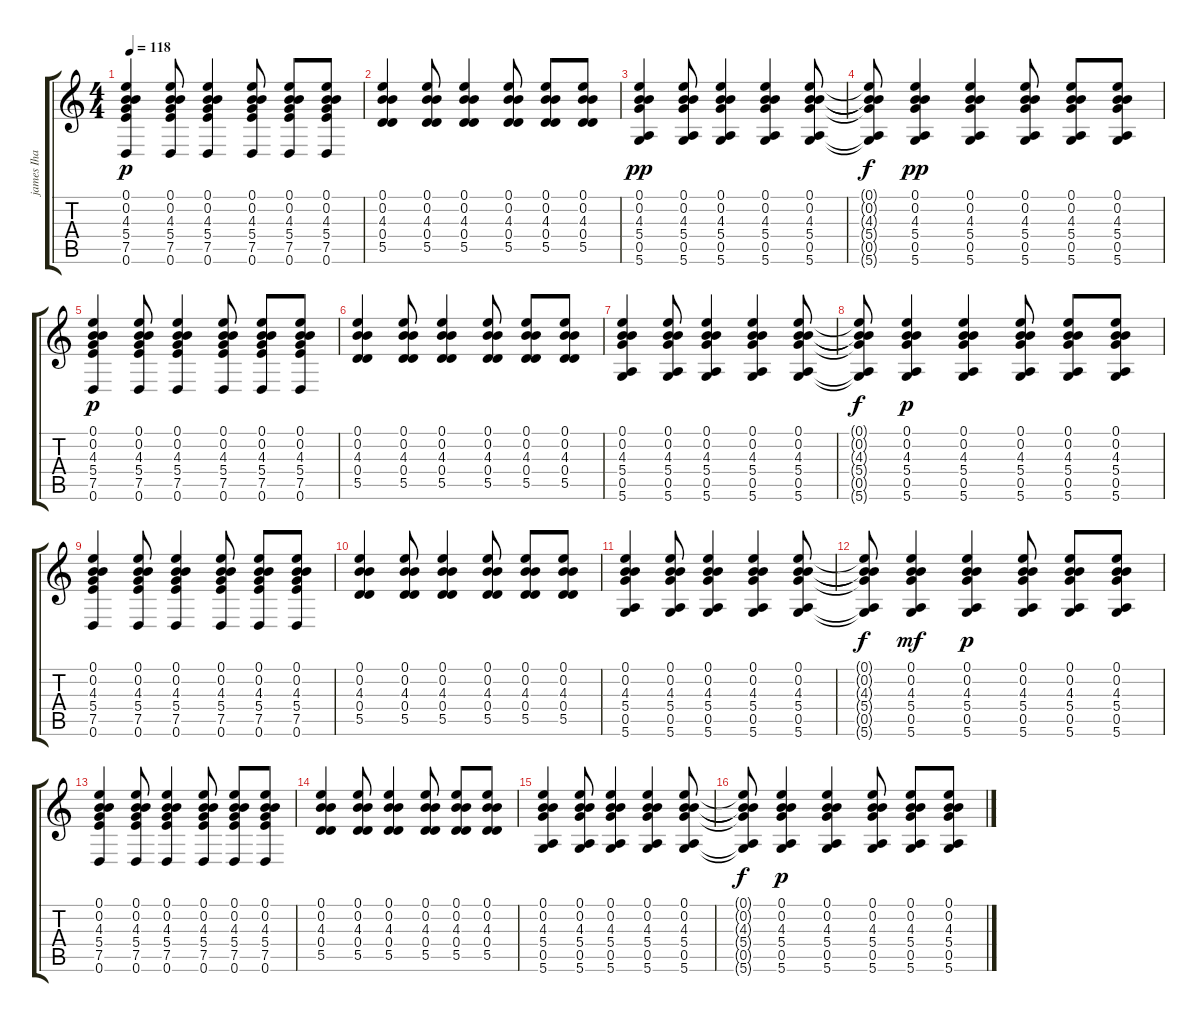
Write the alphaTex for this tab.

\track ("james Iha" "james Iha") {instrument distortionguitar}
\staff {score tabs}
\tuning (E4 B3 G3 D3 A2 D2) {hide}
\ts (4 4)
\tempo 118
\clef g2
\ks c
(0.1 0.2 4.3 5.4 7.5 0.6).4{dy p} (0.1 0.2 4.3 5.4 7.5 0.6).8 (0.1 0.2 4.3 5.4 7.5 0.6).4 (0.1 0.2 4.3 5.4 7.5 0.6).8 (0.1 0.2 4.3 5.4 7.5 0.6).8 (0.1 0.2 4.3 5.4 7.5 0.6).8 |
(0.1 0.2 4.3 0.4 5.5).4 (0.1 0.2 4.3 0.4 5.5).8 (0.1 0.2 4.3 0.4 5.5).4 (0.1 0.2 4.3 0.4 5.5).8 (0.1 0.2 4.3 0.4 5.5).8 (0.1 0.2 4.3 0.4 5.5).8 |
(0.1 0.2 4.3 5.4 0.5 5.6).4{dy pp} (0.1 0.2 4.3 5.4 0.5 5.6).8 (0.1 0.2 4.3 5.4 0.5 5.6).4 (0.1 0.2 4.3 5.4 0.5 5.6).4 (0.1 0.2 4.3 5.4 0.5 5.6).8 |
(0.1{t} 0.2{t} 4.3{t} 5.4{t} 0.5{t} 5.6{t}).8{dy f} (0.1 0.2 4.3 5.4 0.5 5.6).4{dy pp} (0.1 0.2 4.3 5.4 0.5 5.6).4 (0.1 0.2 4.3 5.4 0.5 5.6).8 (0.1 0.2 4.3 5.4 0.5 5.6).8 (0.1 0.2 4.3 5.4 0.5 5.6).8 |
(0.1 0.2 4.3 5.4 7.5 0.6).4{dy p} (0.1 0.2 4.3 5.4 7.5 0.6).8 (0.1 0.2 4.3 5.4 7.5 0.6).4 (0.1 0.2 4.3 5.4 7.5 0.6).8 (0.1 0.2 4.3 5.4 7.5 0.6).8 (0.1 0.2 4.3 5.4 7.5 0.6).8 |
(0.1 0.2 4.3 0.4 5.5).4 (0.1 0.2 4.3 0.4 5.5).8 (0.1 0.2 4.3 0.4 5.5).4 (0.1 0.2 4.3 0.4 5.5).8 (0.1 0.2 4.3 0.4 5.5).8 (0.1 0.2 4.3 0.4 5.5).8 |
(0.1 0.2 4.3 5.4 0.5 5.6).4 (0.1 0.2 4.3 5.4 0.5 5.6).8 (0.1 0.2 4.3 5.4 0.5 5.6).4 (0.1 0.2 4.3 5.4 0.5 5.6).4 (0.1 0.2 4.3 5.4 0.5 5.6).8 |
(0.1{t} 0.2{t} 4.3{t} 5.4{t} 0.5{t} 5.6{t}).8{dy f} (0.1 0.2 4.3 5.4 0.5 5.6).4{dy p} (0.1 0.2 4.3 5.4 0.5 5.6).4 (0.1 0.2 4.3 5.4 0.5 5.6).8 (0.1 0.2 4.3 5.4 0.5 5.6).8 (0.1 0.2 4.3 5.4 0.5 5.6).8 |
(0.1 0.2 4.3 5.4 7.5 0.6).4 (0.1 0.2 4.3 5.4 7.5 0.6).8 (0.1 0.2 4.3 5.4 7.5 0.6).4 (0.1 0.2 4.3 5.4 7.5 0.6).8 (0.1 0.2 4.3 5.4 7.5 0.6).8 (0.1 0.2 4.3 5.4 7.5 0.6).8 |
(0.1 0.2 4.3 0.4 5.5).4 (0.1 0.2 4.3 0.4 5.5).8 (0.1 0.2 4.3 0.4 5.5).4 (0.1 0.2 4.3 0.4 5.5).8 (0.1 0.2 4.3 0.4 5.5).8 (0.1 0.2 4.3 0.4 5.5).8 |
(0.1 0.2 4.3 5.4 0.5 5.6).4 (0.1 0.2 4.3 5.4 0.5 5.6).8 (0.1 0.2 4.3 5.4 0.5 5.6).4 (0.1 0.2 4.3 5.4 0.5 5.6).4 (0.1 0.2 4.3 5.4 0.5 5.6).8 |
(0.1{t} 0.2{t} 4.3{t} 5.4{t} 0.5{t} 5.6{t}).8{dy f} (0.1 0.2 4.3 5.4 0.5 5.6).4{dy mf} (0.1 0.2 4.3 5.4 0.5 5.6).4{dy p} (0.1 0.2 4.3 5.4 0.5 5.6).8 (0.1 0.2 4.3 5.4 0.5 5.6).8 (0.1 0.2 4.3 5.4 0.5 5.6).8 |
(0.1 0.2 4.3 5.4 7.5 0.6).4 (0.1 0.2 4.3 5.4 7.5 0.6).8 (0.1 0.2 4.3 5.4 7.5 0.6).4 (0.1 0.2 4.3 5.4 7.5 0.6).8 (0.1 0.2 4.3 5.4 7.5 0.6).8 (0.1 0.2 4.3 5.4 7.5 0.6).8 |
(0.1 0.2 4.3 0.4 5.5).4 (0.1 0.2 4.3 0.4 5.5).8 (0.1 0.2 4.3 0.4 5.5).4 (0.1 0.2 4.3 0.4 5.5).8 (0.1 0.2 4.3 0.4 5.5).8 (0.1 0.2 4.3 0.4 5.5).8 |
(0.1 0.2 4.3 5.4 0.5 5.6).4 (0.1 0.2 4.3 5.4 0.5 5.6).8 (0.1 0.2 4.3 5.4 0.5 5.6).4 (0.1 0.2 4.3 5.4 0.5 5.6).4 (0.1 0.2 4.3 5.4 0.5 5.6).8 |
(0.1{t} 0.2{t} 4.3{t} 5.4{t} 0.5{t} 5.6{t}).8{dy f} (0.1 0.2 4.3 5.4 0.5 5.6).4{dy p} (0.1 0.2 4.3 5.4 0.5 5.6).4 (0.1 0.2 4.3 5.4 0.5 5.6).8 (0.1 0.2 4.3 5.4 0.5 5.6).8 (0.1 0.2 4.3 5.4 0.5 5.6).8
